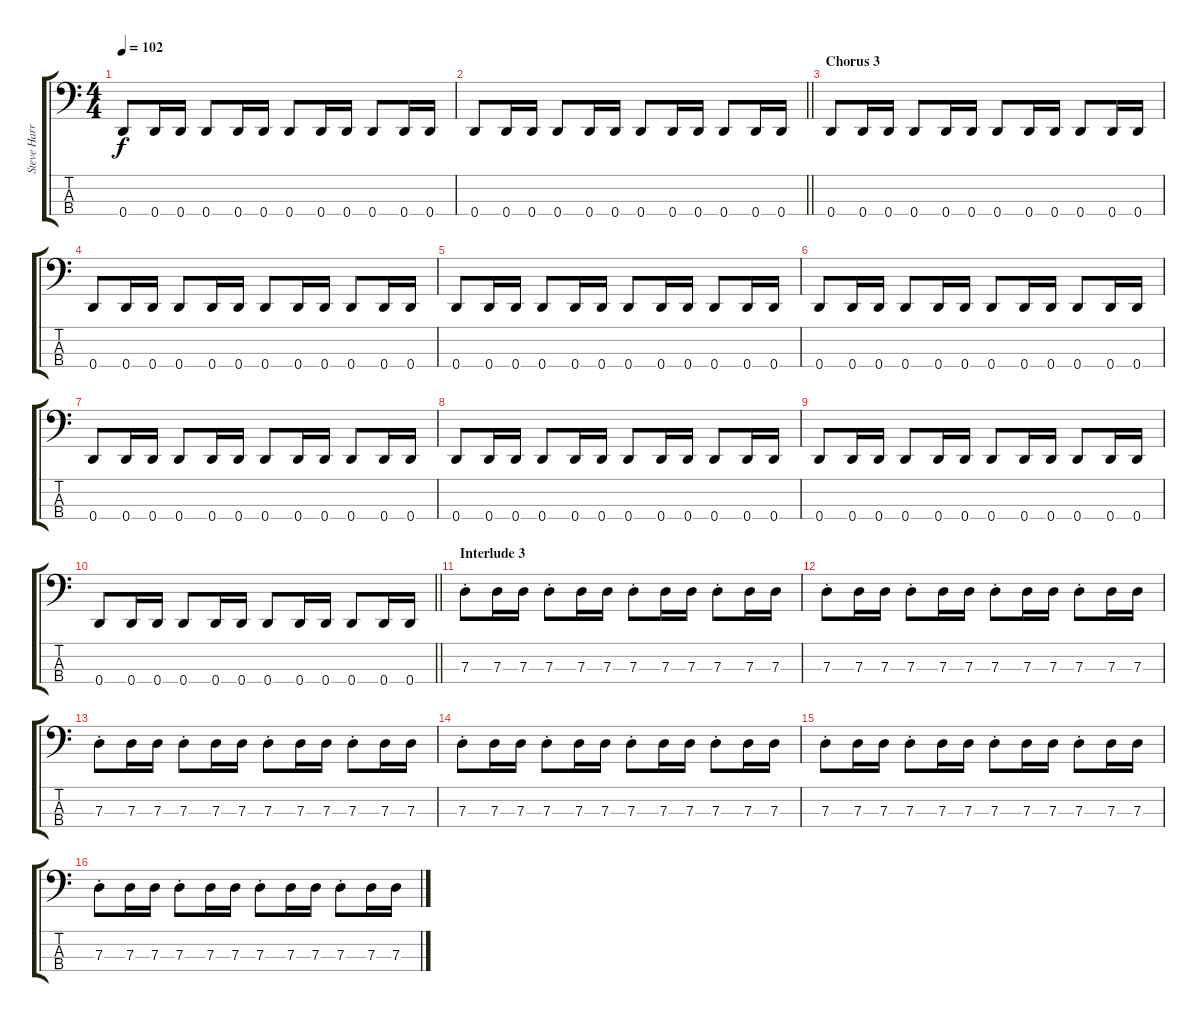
\track ("Steve Harris" "Steve Harr") {instrument electricbassfinger}
\staff {score tabs}
\tuning (F2 C2 G1 D1) {hide}
\ts (4 4)
\tempo 102
\clef f4
\ks c
0.4.8{dy f} 0.4.16 0.4.16 0.4.8 0.4.16 0.4.16 0.4.8 0.4.16 0.4.16 0.4.8 0.4.16 0.4.16 |
\barLineRight lightlight
0.4.8 0.4.16 0.4.16 0.4.8 0.4.16 0.4.16 0.4.8 0.4.16 0.4.16 0.4.8 0.4.16 0.4.16 |
\section ("" "Chorus 3")
0.4.8 0.4.16 0.4.16 0.4.8 0.4.16 0.4.16 0.4.8 0.4.16 0.4.16 0.4.8 0.4.16 0.4.16 |
0.4.8 0.4.16 0.4.16 0.4.8 0.4.16 0.4.16 0.4.8 0.4.16 0.4.16 0.4.8 0.4.16 0.4.16 |
0.4.8 0.4.16 0.4.16 0.4.8 0.4.16 0.4.16 0.4.8 0.4.16 0.4.16 0.4.8 0.4.16 0.4.16 |
0.4.8 0.4.16 0.4.16 0.4.8 0.4.16 0.4.16 0.4.8 0.4.16 0.4.16 0.4.8 0.4.16 0.4.16 |
0.4.8 0.4.16 0.4.16 0.4.8 0.4.16 0.4.16 0.4.8 0.4.16 0.4.16 0.4.8 0.4.16 0.4.16 |
0.4.8 0.4.16 0.4.16 0.4.8 0.4.16 0.4.16 0.4.8 0.4.16 0.4.16 0.4.8 0.4.16 0.4.16 |
0.4.8 0.4.16 0.4.16 0.4.8 0.4.16 0.4.16 0.4.8 0.4.16 0.4.16 0.4.8 0.4.16 0.4.16 |
\barLineRight lightlight
0.4.8 0.4.16 0.4.16 0.4.8 0.4.16 0.4.16 0.4.8 0.4.16 0.4.16 0.4.8 0.4.16 0.4.16 |
\section ("" "Interlude 3")
7.3{st}.8 7.3.16 7.3.16 7.3{st}.8 7.3.16 7.3.16 7.3{st}.8 7.3.16 7.3.16 7.3{st}.8 7.3.16 7.3.16 |
7.3{st}.8 7.3.16 7.3.16 7.3{st}.8 7.3.16 7.3.16 7.3{st}.8 7.3.16 7.3.16 7.3{st}.8 7.3.16 7.3.16 |
7.3{st}.8 7.3.16 7.3.16 7.3{st}.8 7.3.16 7.3.16 7.3{st}.8 7.3.16 7.3.16 7.3{st}.8 7.3.16 7.3.16 |
7.3{st}.8 7.3.16 7.3.16 7.3{st}.8 7.3.16 7.3.16 7.3{st}.8 7.3.16 7.3.16 7.3{st}.8 7.3.16 7.3.16 |
7.3{st}.8 7.3.16 7.3.16 7.3{st}.8 7.3.16 7.3.16 7.3{st}.8 7.3.16 7.3.16 7.3{st}.8 7.3.16 7.3.16 |
7.3{st}.8 7.3.16 7.3.16 7.3{st}.8 7.3.16 7.3.16 7.3{st}.8 7.3.16 7.3.16 7.3{st}.8 7.3.16 7.3.16
